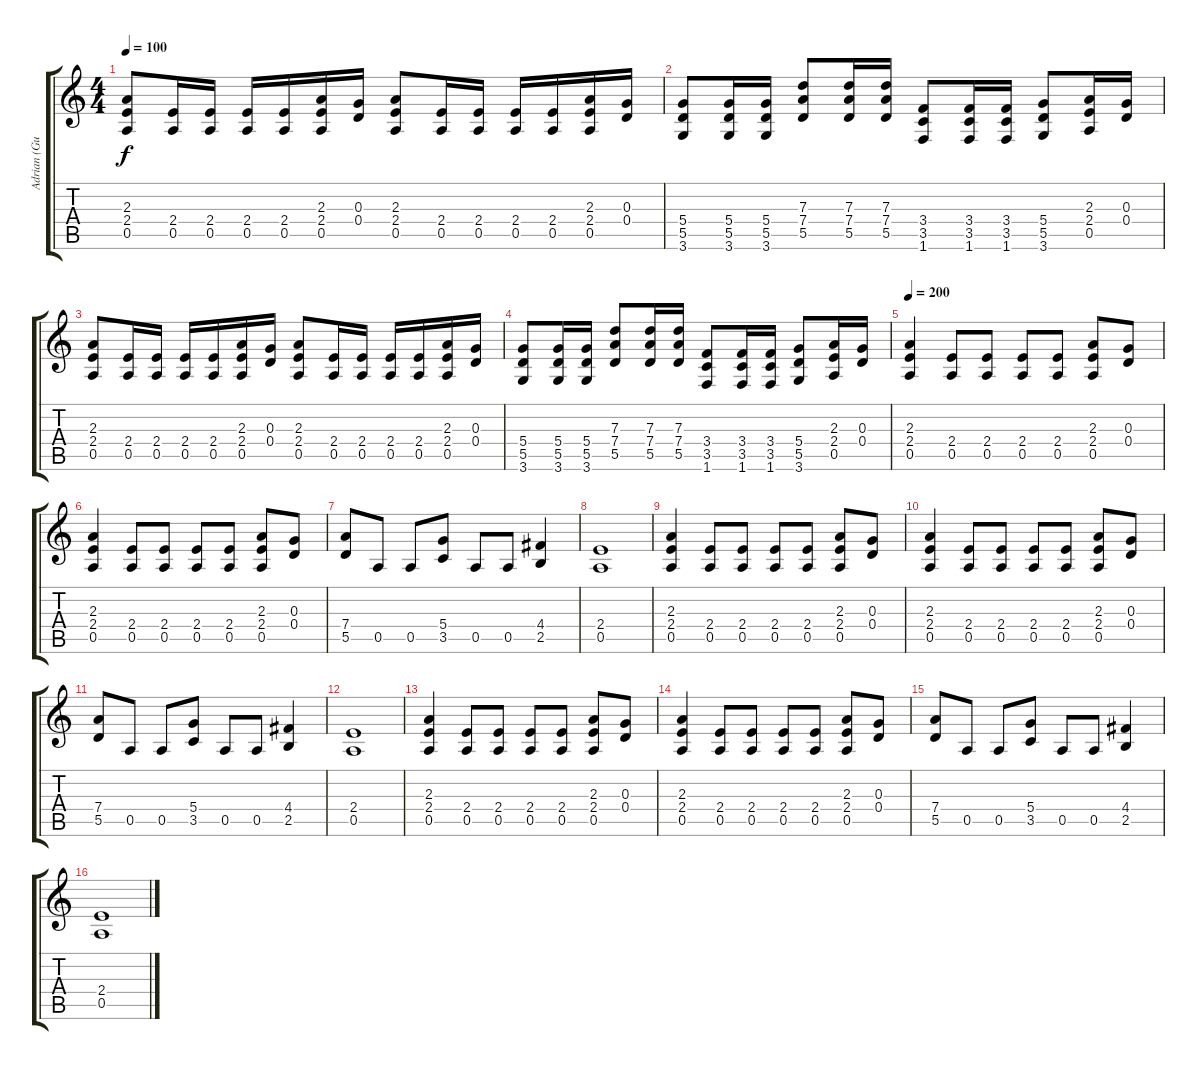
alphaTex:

\track ("Adrian (Guitar 2)" "Adrian (Gu") {instrument distortionguitar}
\staff {score tabs}
\tuning (E4 B3 G3 D3 A2 E2) {hide}
\ts (4 4)
\tempo 100
\clef g2
\ks c
(2.3 2.4 0.5).8{dy f} (2.4 0.5).16 (2.4 0.5).16 (2.4 0.5).16 (2.4 0.5).16 (2.3 2.4 0.5).16 (0.3 0.4).16 (2.3 2.4 0.5).8 (2.4 0.5).16 (2.4 0.5).16 (2.4 0.5).16 (2.4 0.5).16 (2.3 2.4 0.5).16 (0.3 0.4).16 |
(5.4 5.5 3.6).8 (5.4 5.5 3.6).16 (5.4 5.5 3.6).16 (7.3 7.4 5.5).8 (7.3 7.4 5.5).16 (7.3 7.4 5.5).16 (3.4 3.5 1.6).8 (3.4 3.5 1.6).16 (3.4 3.5 1.6).16 (5.4 5.5 3.6).8 (2.3 2.4 0.5).16 (0.3 0.4).16 |
(2.3 2.4 0.5).8 (2.4 0.5).16 (2.4 0.5).16 (2.4 0.5).16 (2.4 0.5).16 (2.3 2.4 0.5).16 (0.3 0.4).16 (2.3 2.4 0.5).8 (2.4 0.5).16 (2.4 0.5).16 (2.4 0.5).16 (2.4 0.5).16 (2.3 2.4 0.5).16 (0.3 0.4).16 |
(5.4 5.5 3.6).8 (5.4 5.5 3.6).16 (5.4 5.5 3.6).16 (7.3 7.4 5.5).8 (7.3 7.4 5.5).16 (7.3 7.4 5.5).16 (3.4 3.5 1.6).8 (3.4 3.5 1.6).16 (3.4 3.5 1.6).16 (5.4 5.5 3.6).8 (2.3 2.4 0.5).16 (0.3 0.4).16 |
\tempo 200
(2.3 2.4 0.5).4 (2.4 0.5).8 (2.4 0.5).8 (2.4 0.5).8 (2.4 0.5).8 (2.3 2.4 0.5).8 (0.3 0.4).8 |
(2.3 2.4 0.5).4 (2.4 0.5).8 (2.4 0.5).8 (2.4 0.5).8 (2.4 0.5).8 (2.3 2.4 0.5).8 (0.3 0.4).8 |
(7.4 5.5).8 0.5.8 0.5.8 (5.4 3.5).8 0.5.8 0.5.8 (4.4 2.5).4 |
(2.4 0.5).1 |
(2.3 2.4 0.5).4 (2.4 0.5).8 (2.4 0.5).8 (2.4 0.5).8 (2.4 0.5).8 (2.3 2.4 0.5).8 (0.3 0.4).8 |
(2.3 2.4 0.5).4 (2.4 0.5).8 (2.4 0.5).8 (2.4 0.5).8 (2.4 0.5).8 (2.3 2.4 0.5).8 (0.3 0.4).8 |
(7.4 5.5).8 0.5.8 0.5.8 (5.4 3.5).8 0.5.8 0.5.8 (4.4 2.5).4 |
(2.4 0.5).1 |
(2.3 2.4 0.5).4 (2.4 0.5).8 (2.4 0.5).8 (2.4 0.5).8 (2.4 0.5).8 (2.3 2.4 0.5).8 (0.3 0.4).8 |
(2.3 2.4 0.5).4 (2.4 0.5).8 (2.4 0.5).8 (2.4 0.5).8 (2.4 0.5).8 (2.3 2.4 0.5).8 (0.3 0.4).8 |
(7.4 5.5).8 0.5.8 0.5.8 (5.4 3.5).8 0.5.8 0.5.8 (4.4 2.5).4 |
(2.4 0.5).1
